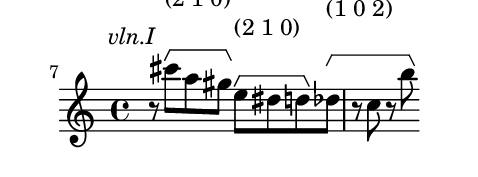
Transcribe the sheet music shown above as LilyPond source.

\version "2.10.33"

\include "../config/lib.ly"

\score {
  \new Staff {
    \time 4/4
    \relative c''' {
      \set Score.currentBarNumber = #7
      \bar ""
      \bracketUp
      \once \override TextScript #'extra-offset = #'( -4 . 0 )
      r8^\markup{\italic{vln.I}}
      \override TextScript #'extra-offset = #'( 0 . 1.5 )
      cis\startGroup^\markup{(2 1 0)} a gis\stopGroup
      e\startGroup^\markup{(2 1 0)} dis d\stopGroup
      \override TextScript #'extra-offset = #'( 0 . 3 )
      des\startGroup^\markup{(1 0 2)} r c r b'\stopGroup
    }
  }
  \layout {
    \context {
      \Staff \consists "Horizontal_bracket_engraver"
    }
  }
}
\paper {
  paper-width = 8.1\cm
  paper-height = 3\cm
  line-width = 8\cm
  top-margin = -.1\cm
  left-margin = .1\cm
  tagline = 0
  indent = 0
}
